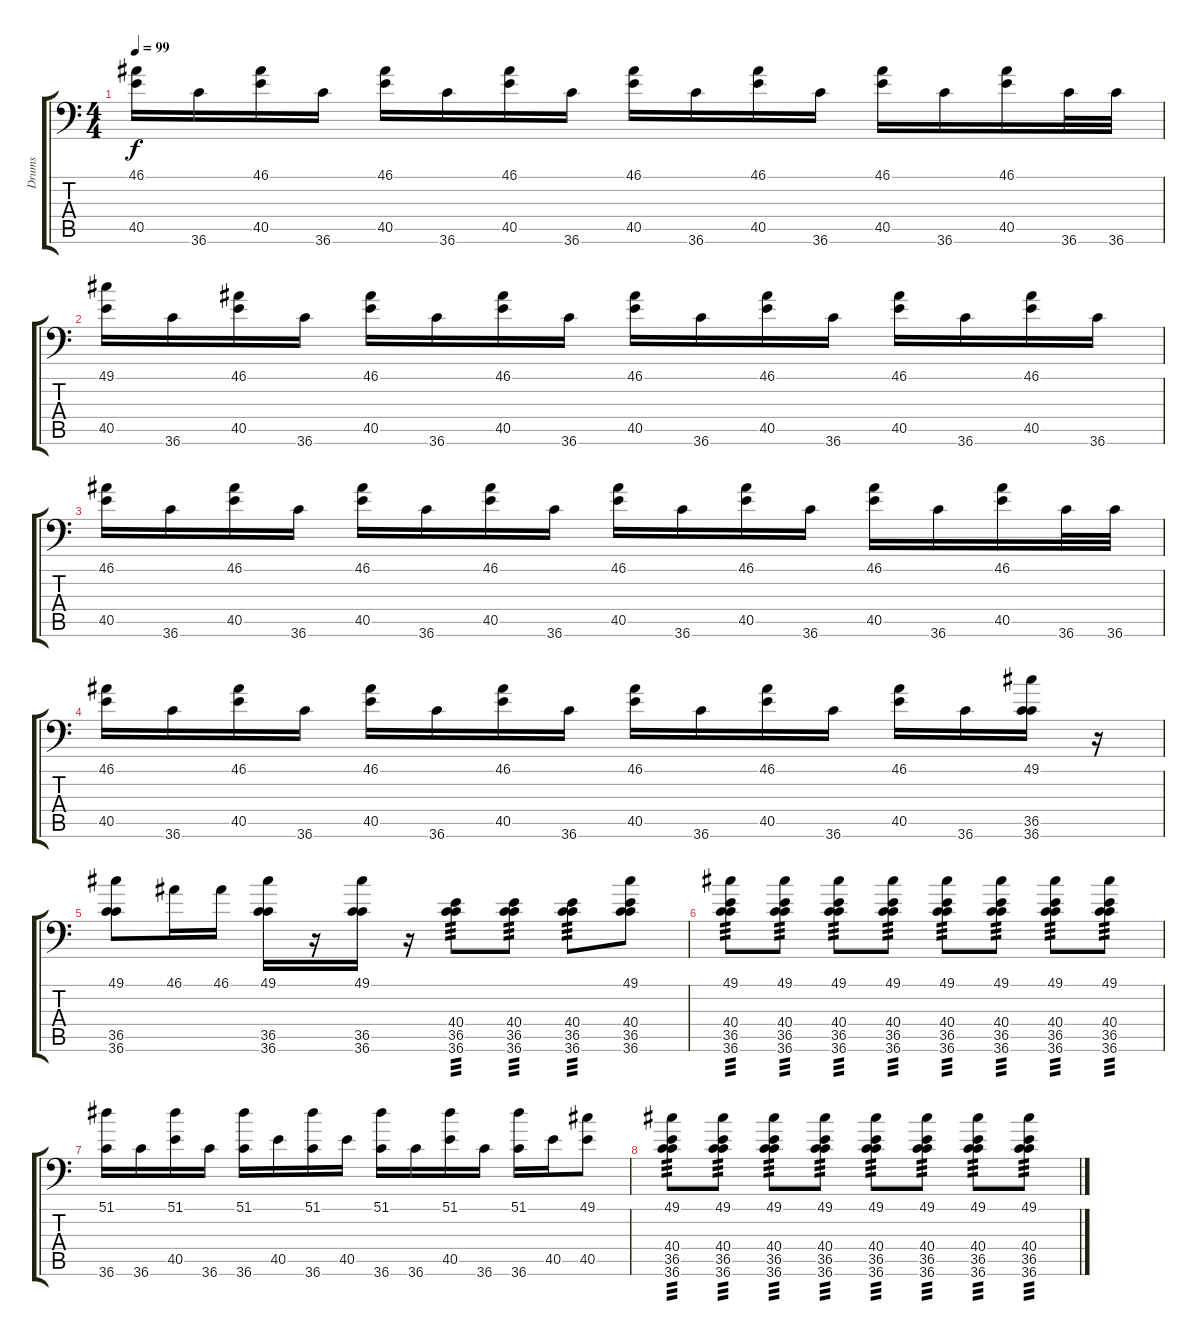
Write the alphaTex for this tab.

\track ("Drums" "Drums") {instrument synthdrum}
\staff {score tabs}
\tuning (C-1 C-1 C-1 C-1 C-1 C-1) {hide}
\ts (4 4)
\tempo 99
\clef f4
\ks c
(46.1 40.5).16{dy f} 36.6.16 (46.1 40.5).16 36.6.16 (46.1 40.5).16 36.6.16 (46.1 40.5).16 36.6.16 (46.1 40.5).16 36.6.16 (46.1 40.5).16 36.6.16 (46.1 40.5).16 36.6.16 (46.1 40.5).16 36.6.32 36.6.32 |
(49.1 40.5).16 36.6.16 (46.1 40.5).16 36.6.16 (46.1 40.5).16 36.6.16 (46.1 40.5).16 36.6.16 (46.1 40.5).16 36.6.16 (46.1 40.5).16 36.6.16 (46.1 40.5).16 36.6.16 (46.1 40.5).16 36.6.16 |
(46.1 40.5).16 36.6.16 (46.1 40.5).16 36.6.16 (46.1 40.5).16 36.6.16 (46.1 40.5).16 36.6.16 (46.1 40.5).16 36.6.16 (46.1 40.5).16 36.6.16 (46.1 40.5).16 36.6.16 (46.1 40.5).16 36.6.32 36.6.32 |
(46.1 40.5).16 36.6.16 (46.1 40.5).16 36.6.16 (46.1 40.5).16 36.6.16 (46.1 40.5).16 36.6.16 (46.1 40.5).16 36.6.16 (46.1 40.5).16 36.6.16 (46.1 40.5).16 36.6.16 (49.1 36.5 36.6).16 r.16 |
(49.1 36.5 36.6).8 46.1.16 46.1.16 (49.1 36.5 36.6).16 r.16 (49.1 36.5 36.6).16 r.16 (40.4 36.5 36.6).8{tp 3} (40.4 36.5 36.6).8{tp 3} (40.4 36.5 36.6).8{tp 3} (49.1 40.4 36.5 36.6).8 |
(49.1 40.4 36.5 36.6).8{tp 3} (49.1 40.4 36.5 36.6).8{tp 3} (49.1 40.4 36.5 36.6).8{tp 3} (49.1 40.4 36.5 36.6).8{tp 3} (49.1 40.4 36.5 36.6).8{tp 3} (49.1 40.4 36.5 36.6).8{tp 3} (49.1 40.4 36.5 36.6).8{tp 3} (49.1 40.4 36.5 36.6).8{tp 3} |
(51.1 36.6).16 36.6.16 (51.1 40.5).16 36.6.16 (51.1 36.6).16 40.5.16 (51.1 36.6).16 40.5.16 (51.1 36.6).16 36.6.16 (51.1 40.5).16 36.6.16 (51.1 36.6).16 40.5.16 (49.1 40.5).8 |
(49.1 40.4 36.5 36.6).8{tp 3} (49.1 40.4 36.5 36.6).8{tp 3} (49.1 40.4 36.5 36.6).8{tp 3} (49.1 40.4 36.5 36.6).8{tp 3} (49.1 40.4 36.5 36.6).8{tp 3} (49.1 40.4 36.5 36.6).8{tp 3} (49.1 40.4 36.5 36.6).8{tp 3} (49.1 40.4 36.5 36.6).8{tp 3}
